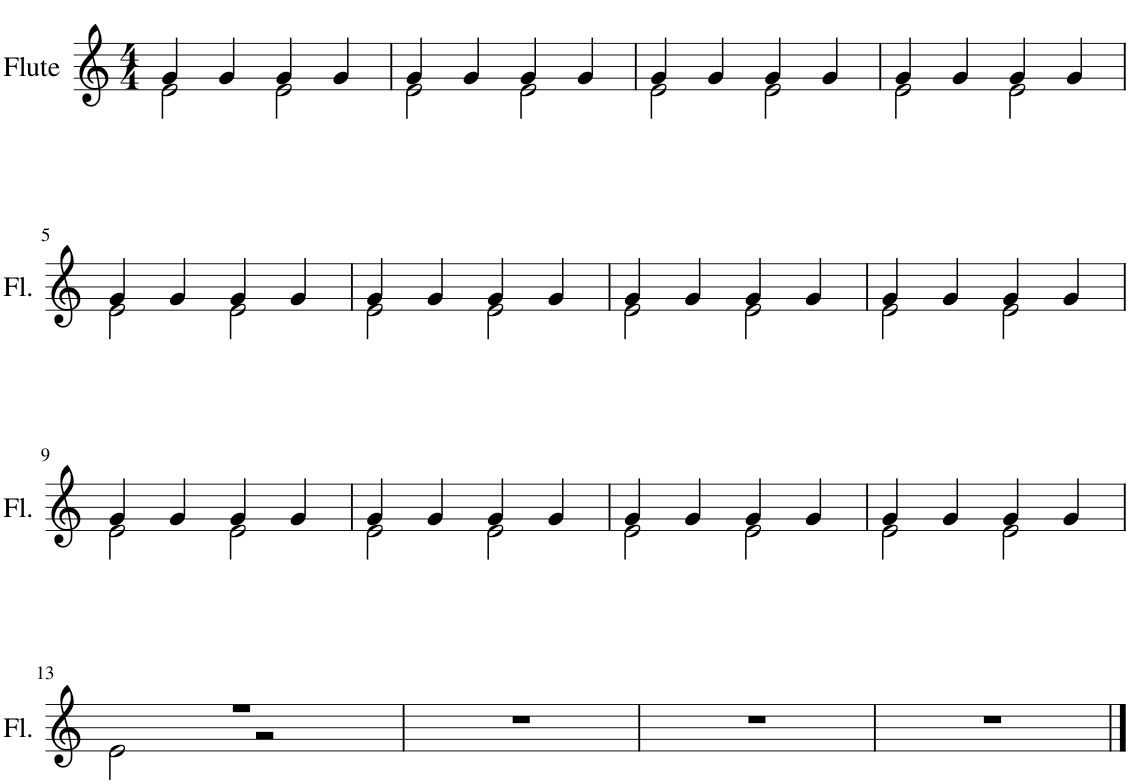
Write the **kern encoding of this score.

**kern
*part1
*staff1
*I"Flute
*I'Fl.
*clefG2
*k[]
*M4/4
=1
*^
4g/	2e\
4g/	.
4g/	2e\
4g/	.
=2	=2
4g/	2e\
4g/	.
4g/	2e\
4g/	.
=3	=3
4g/	2e\
4g/	.
4g/	2e\
4g/	.
=4	=4
4g/	2e\
4g/	.
4g/	2e\
4g/	.
!!LO:LB:g=z	!!
=5	=5
4g/	2e\
4g/	.
4g/	2e\
4g/	.
=6	=6
4g/	2e\
4g/	.
4g/	2e\
4g/	.
=7	=7
4g/	2e\
4g/	.
4g/	2e\
4g/	.
=8	=8
4g/	2e\
4g/	.
4g/	2e\
4g/	.
!!LO:LB:g=z	!!
=9	=9
4g/	2e\
4g/	.
4g/	2e\
4g/	.
=10	=10
4g/	2e\
4g/	.
4g/	2e\
4g/	.
=11	=11
4g/	2e\
4g/	.
4g/	2e\
4g/	.
=12	=12
4g/	2e\
4g/	.
4g/	2e\
4g/	.
!!LO:LB:g=z	!!
=13	=13
1r	2e\
.	2r
*v	*v
=14
1r
=15
1r
=16
1r
==
*-
